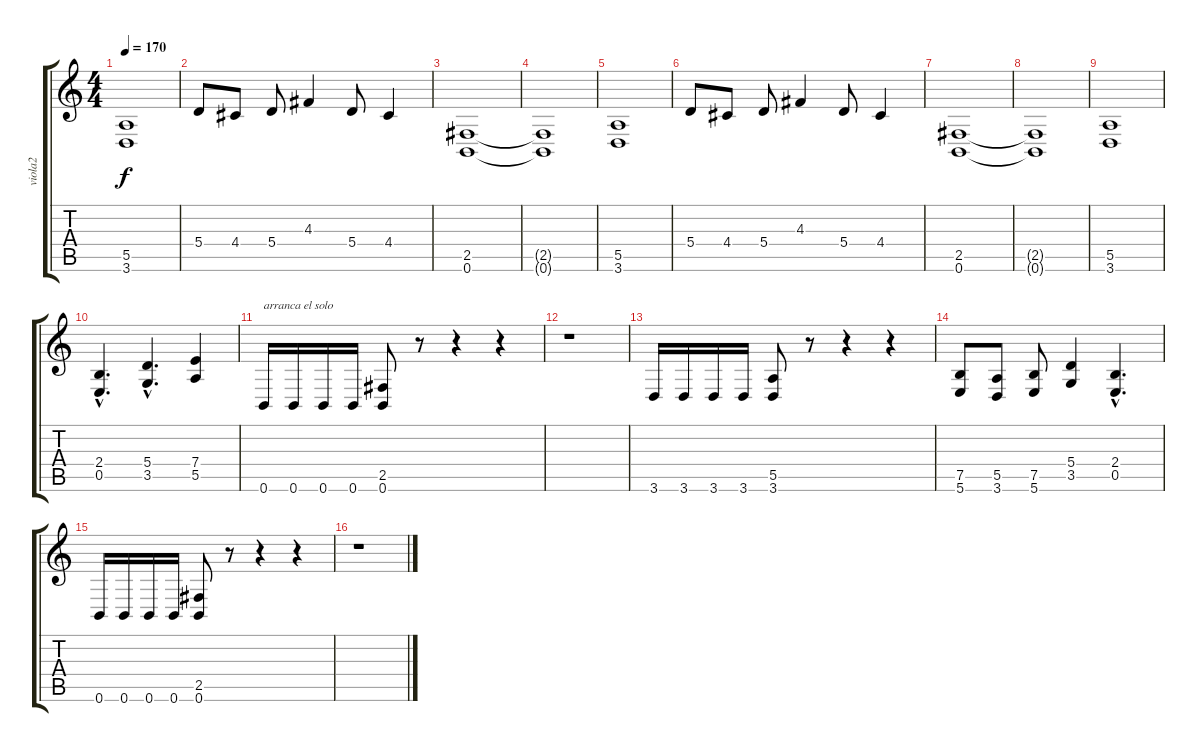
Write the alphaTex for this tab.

\track ("viola2" "viola2") {instrument overdrivenguitar}
\staff {score tabs}
\tuning (B3 Gb3 D3 A2 E2 B1) {hide}
\ts (4 4)
\tempo 170
\clef g2
\ks c
(5.5 3.6).1{dy f} |
5.4.8 4.4.8 5.4.8 4.3.4 5.4.8 4.4.4 |
(2.5 0.6).1 |
(2.5{t} 0.6{t}).1 |
(5.5 3.6).1 |
5.4.8 4.4.8 5.4.8 4.3.4 5.4.8 4.4.4 |
(2.5 0.6).1 |
(2.5{t} 0.6{t}).1 |
(5.5 3.6).1 |
(2.4{hac} 0.5{hac}).4{d} (5.4{hac} 3.5{hac}).4{d} (7.4 5.5).4 |
0.6.16{txt "arranca el solo"} 0.6.16 0.6.16 0.6.16 (2.5 0.6).8 r.8 r.4 r.4 |
r.1 |
3.6.16 3.6.16 3.6.16 3.6.16 (5.5 3.6).8 r.8 r.4 r.4 |
(7.5 5.6).8 (5.5 3.6).8 (7.5 5.6).8 (5.4 3.5).4 (2.4{hac} 0.5{hac}).4{d} |
0.6.16 0.6.16 0.6.16 0.6.16 (2.5 0.6).8 r.8 r.4 r.4 |
r.1
